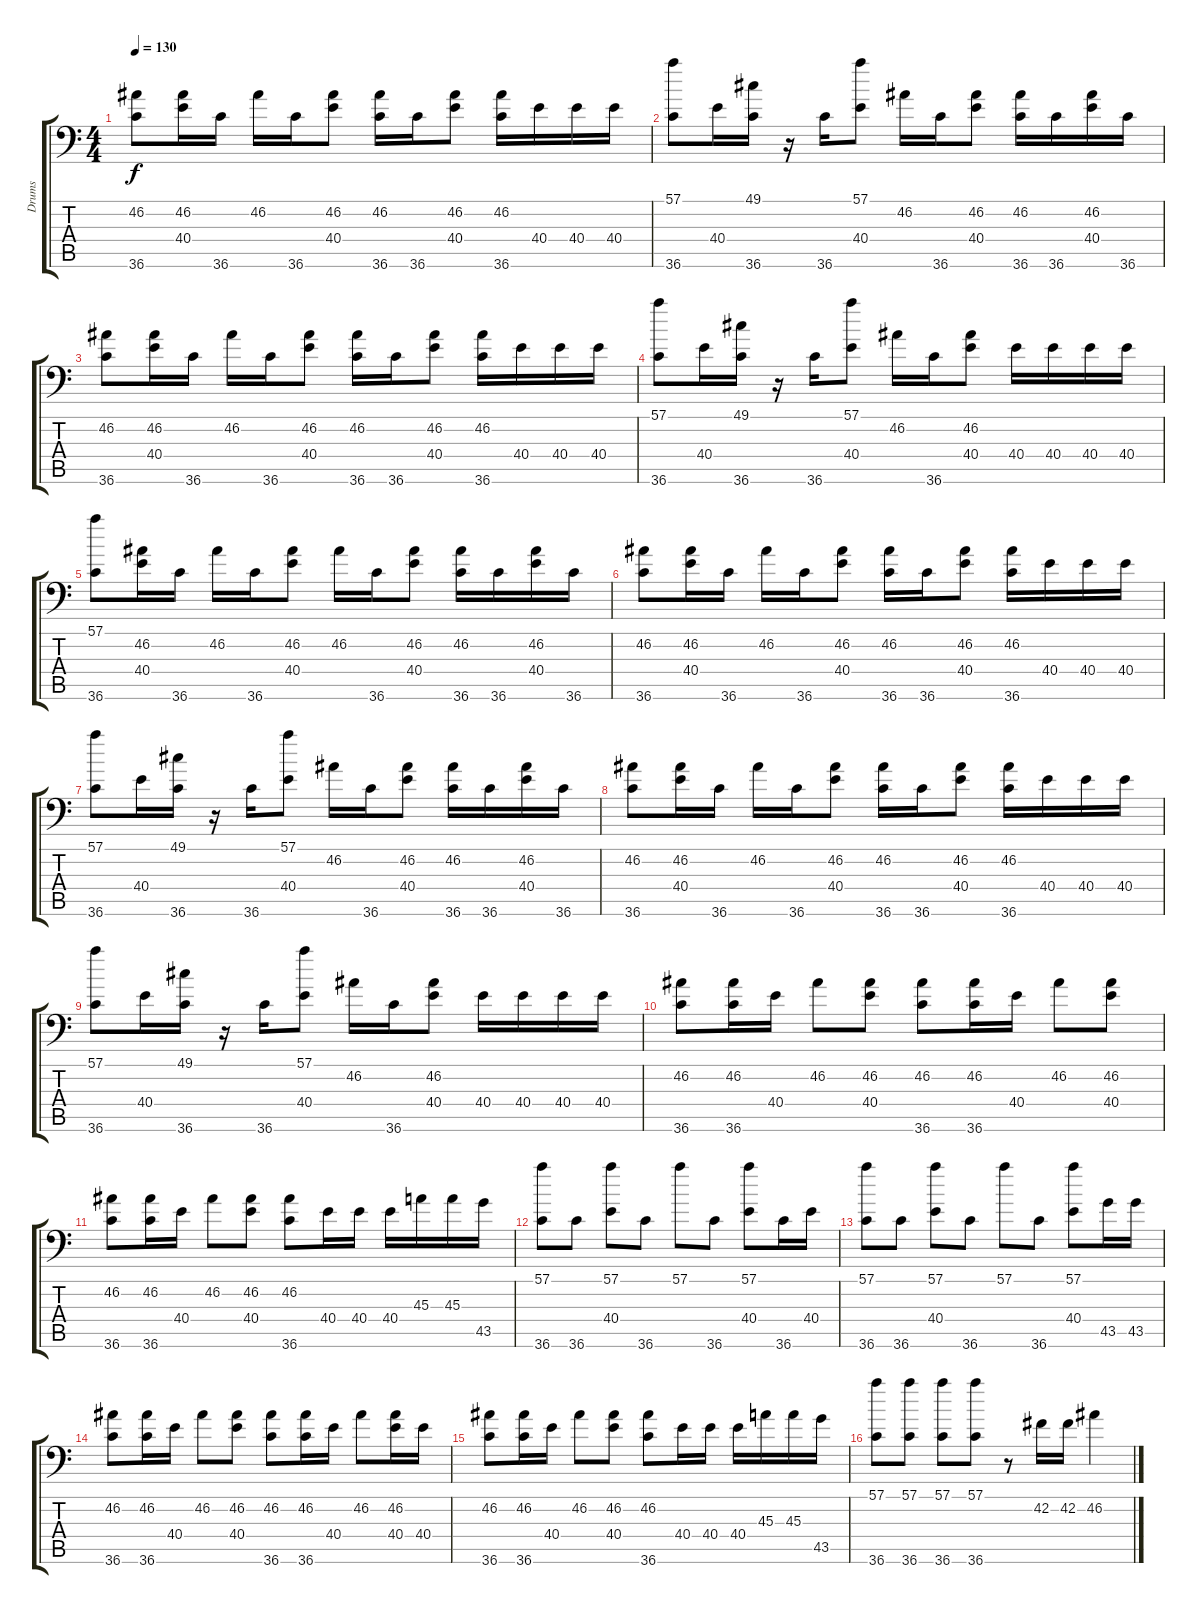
\track ("Drums" "Drums") {instrument acousticgrandpiano}
\staff {score tabs}
\tuning (C-1 C-1 C-1 C-1 C-1 C-1) {hide}
\ts (4 4)
\tempo 130
\clef f4
\ks c
(46.2 36.6).8{dy f} (46.2 40.4).16 36.6.16 46.2.16 36.6.16 (46.2 40.4).8 (46.2 36.6).16 36.6.16 (46.2 40.4).8 (46.2 36.6).16 40.4.16 40.4.16 40.4.16 |
(57.1 36.6).8 40.4.16 (49.1 36.6).16 r.16 36.6.16 (57.1 40.4).8 46.2.16 36.6.16 (46.2 40.4).8 (46.2 36.6).16 36.6.16 (46.2 40.4).16 36.6.16 |
(46.2 36.6).8 (46.2 40.4).16 36.6.16 46.2.16 36.6.16 (46.2 40.4).8 (46.2 36.6).16 36.6.16 (46.2 40.4).8 (46.2 36.6).16 40.4.16 40.4.16 40.4.16 |
(57.1 36.6).8 40.4.16 (49.1 36.6).16 r.16 36.6.16 (57.1 40.4).8 46.2.16 36.6.16 (46.2 40.4).8 40.4.16 40.4.16 40.4.16 40.4.16 |
(57.1 36.6).8 (46.2 40.4).16 36.6.16 46.2.16 36.6.16 (46.2 40.4).8 46.2.16 36.6.16 (46.2 40.4).8 (46.2 36.6).16 36.6.16 (46.2 40.4).16 36.6.16 |
(46.2 36.6).8 (46.2 40.4).16 36.6.16 46.2.16 36.6.16 (46.2 40.4).8 (46.2 36.6).16 36.6.16 (46.2 40.4).8 (46.2 36.6).16 40.4.16 40.4.16 40.4.16 |
(57.1 36.6).8 40.4.16 (49.1 36.6).16 r.16 36.6.16 (57.1 40.4).8 46.2.16 36.6.16 (46.2 40.4).8 (46.2 36.6).16 36.6.16 (46.2 40.4).16 36.6.16 |
(46.2 36.6).8 (46.2 40.4).16 36.6.16 46.2.16 36.6.16 (46.2 40.4).8 (46.2 36.6).16 36.6.16 (46.2 40.4).8 (46.2 36.6).16 40.4.16 40.4.16 40.4.16 |
(57.1 36.6).8 40.4.16 (49.1 36.6).16 r.16 36.6.16 (57.1 40.4).8 46.2.16 36.6.16 (46.2 40.4).8 40.4.16 40.4.16 40.4.16 40.4.16 |
(46.2 36.6).8 (46.2 36.6).16 40.4.16 46.2.8 (46.2 40.4).8 (46.2 36.6).8 (46.2 36.6).16 40.4.16 46.2.8 (46.2 40.4).8 |
(46.2 36.6).8 (46.2 36.6).16 40.4.16 46.2.8 (46.2 40.4).8 (46.2 36.6).8 40.4.16 40.4.16 40.4.16 45.3.16 45.3.16 43.5.16 |
(57.1 36.6).8 36.6.8 (57.1 40.4).8 36.6.8 57.1.8 36.6.8 (57.1 40.4).8 36.6.16 40.4.16 |
(57.1 36.6).8 36.6.8 (57.1 40.4).8 36.6.8 57.1.8 36.6.8 (57.1 40.4).8 43.5.16 43.5.16 |
(46.2 36.6).8 (46.2 36.6).16 40.4.16 46.2.8 (46.2 40.4).8 (46.2 36.6).8 (46.2 36.6).16 40.4.16 46.2.8 (46.2 40.4).16 40.4.16 |
(46.2 36.6).8 (46.2 36.6).16 40.4.16 46.2.8 (46.2 40.4).8 (46.2 36.6).8 40.4.16 40.4.16 40.4.16 45.3.16 45.3.16 43.5.16 |
(57.1 36.6).8 (57.1 36.6).8 (57.1 36.6).8 (57.1 36.6).8 r.8 42.2.16 42.2.16 46.2.4
